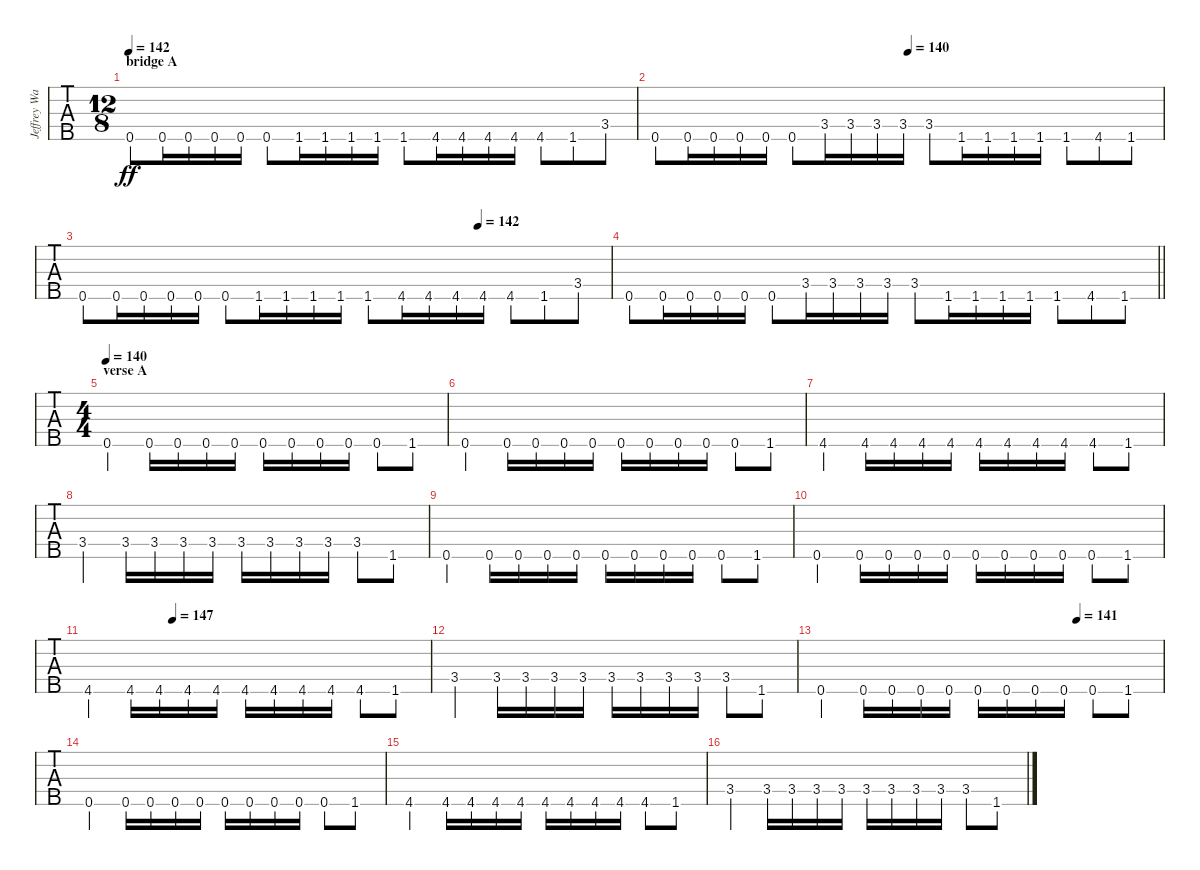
\track ("Jeffrey Walker" "Jeffrey Wa") {instrument electricbasspick}
\staff {tabs}
\tuning (G2 D2 A1 E1 B0) {hide}
\ts (12 8)
\section ("" "bridge A")
\tempo 142
\clef f4
\ks c
0.5.8{dy ff} 0.5.16 0.5.16 0.5.16 0.5.16 0.5.8 1.5.16 1.5.16 1.5.16 1.5.16 1.5.8 4.5.16 4.5.16 4.5.16 4.5.16 4.5.8 1.5.8 3.4.8 |
\tempo (140 0.5)
0.5.8 0.5.16 0.5.16 0.5.16 0.5.16 0.5.8 3.4.16 3.4.16 3.4.16 3.4.16 3.4.8 1.5.16 1.5.16 1.5.16 1.5.16 1.5.8 4.5.8 1.5.8 |
\tempo (142 0.75)
0.5.8 0.5.16 0.5.16 0.5.16 0.5.16 0.5.8 1.5.16 1.5.16 1.5.16 1.5.16 1.5.8 4.5.16 4.5.16 4.5.16 4.5.16 4.5.8 1.5.8 3.4.8 |
\barLineRight lightlight
0.5.8 0.5.16 0.5.16 0.5.16 0.5.16 0.5.8 3.4.16 3.4.16 3.4.16 3.4.16 3.4.8 1.5.16 1.5.16 1.5.16 1.5.16 1.5.8 4.5.8 1.5.8 |
\ts (4 4)
\section ("" "verse A")
\tempo 140
0.5.4 0.5.16 0.5.16 0.5.16 0.5.16 0.5.16 0.5.16 0.5.16 0.5.16 0.5.8 1.5.8 |
0.5.4 0.5.16 0.5.16 0.5.16 0.5.16 0.5.16 0.5.16 0.5.16 0.5.16 0.5.8 1.5.8 |
4.5.4 4.5.16 4.5.16 4.5.16 4.5.16 4.5.16 4.5.16 4.5.16 4.5.16 4.5.8 1.5.8 |
3.4.4 3.4.16 3.4.16 3.4.16 3.4.16 3.4.16 3.4.16 3.4.16 3.4.16 3.4.8 1.5.8 |
0.5.4 0.5.16 0.5.16 0.5.16 0.5.16 0.5.16 0.5.16 0.5.16 0.5.16 0.5.8 1.5.8 |
0.5.4 0.5.16 0.5.16 0.5.16 0.5.16 0.5.16 0.5.16 0.5.16 0.5.16 0.5.8 1.5.8 |
\tempo (147 0.25)
4.5.4 4.5.16 4.5.16 4.5.16 4.5.16 4.5.16 4.5.16 4.5.16 4.5.16 4.5.8 1.5.8 |
3.4.4 3.4.16 3.4.16 3.4.16 3.4.16 3.4.16 3.4.16 3.4.16 3.4.16 3.4.8 1.5.8 |
\tempo (141 0.75)
0.5.4 0.5.16 0.5.16 0.5.16 0.5.16 0.5.16 0.5.16 0.5.16 0.5.16 0.5.8 1.5.8 |
0.5.4 0.5.16 0.5.16 0.5.16 0.5.16 0.5.16 0.5.16 0.5.16 0.5.16 0.5.8 1.5.8 |
4.5.4 4.5.16 4.5.16 4.5.16 4.5.16 4.5.16 4.5.16 4.5.16 4.5.16 4.5.8 1.5.8 |
3.4.4 3.4.16 3.4.16 3.4.16 3.4.16 3.4.16 3.4.16 3.4.16 3.4.16 3.4.8 1.5.8
